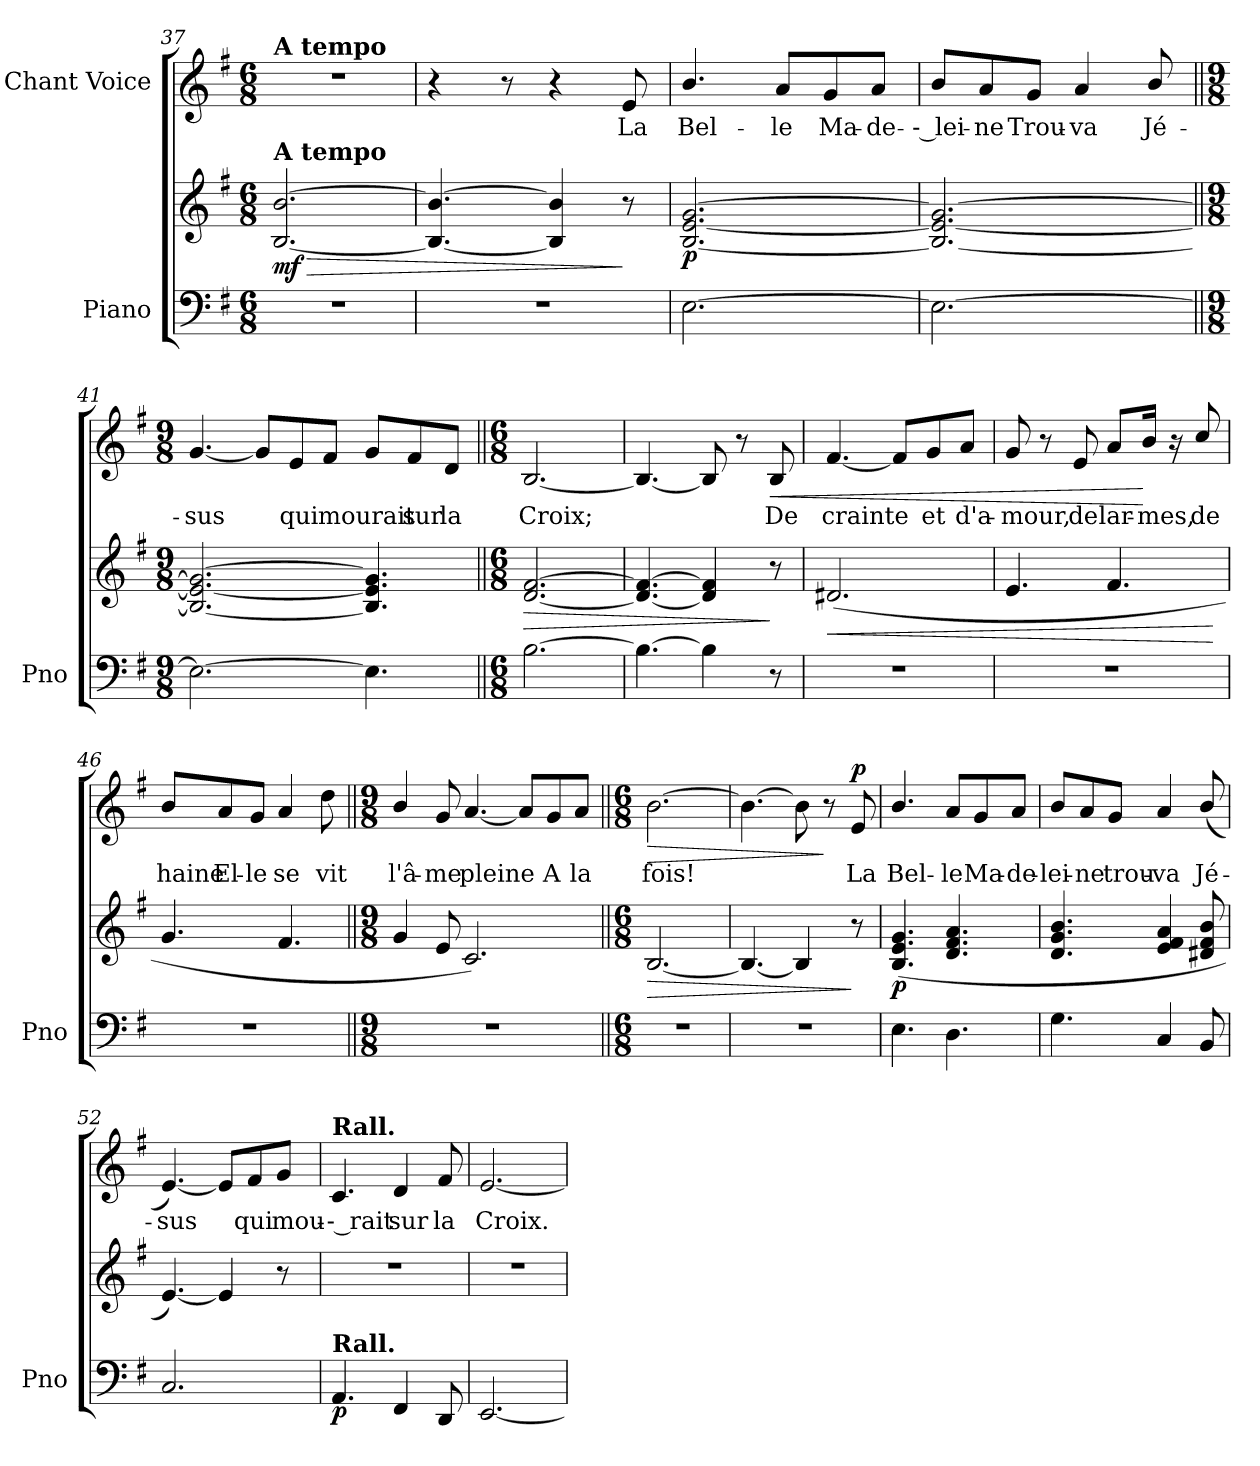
**kern	**kern	**dynam	**kern	**text	**dynam
*part2	*part2	*part2	*part1	*part1	*part1
*staff3	*staff2	*staff2/3	*staff1	*staff1	*staff1
*I"Piano	*	*	*I"Chant Voice	*	*
*I'Pno	*	*	*	*	*
*clefF4	*clefG2	*	*clefG2	*	*
*k[f#]	*k[f#]	*	*k[f#]	*	*
*M6/8	*M6/8	*	*M6/8	*	*
=37	=37	=37	=37	=37	=37
!	!	!	!LO:TX:a:B:t=A tempo	!	!
!	!LO:TX:a:B:t=A tempo	!	!	!	!
!	!	!LO:HP:b	!	!	!
!	!	!LO:DY:n=1:b	!	!	!
2.r	[2.B/ [2.b/	> mf	2.r	.	.
=38	=38	=38	=38	=38	=38
2.r	4.B/_ 4.b/_	.	4r	.	.
.	.	.	8r	.	.
.	4B/] 4b/]	.	4r	.	.
.	8r	]	8e/	La	.
=39	=39	=39	=39	=39	=39
!	!	!LO:DY:b	!	!	!
[2.E\	[2.B/ [>2.e/ [2.g/	p	4.b/	Bel-	.
.	.	.	8a/L	-le	.
.	.	.	8g/	Ma-	.
.	.	.	8a/J	-de-	.
=40	=40	=40	=40	=40	=40
2.E\_	2.B/_ 2.e/_ 2.g/_	.	8b/L	-- lei-	.
.	.	.	8a/	-ne	.
.	.	.	8g/J	Trou-	.
.	.	.	4a/	-va	.
.	.	.	8b/	Jé-	.
=41||	=41||	=41||	=41||	=41||	=41||
*M9/8	*M9/8	*	*M9/8	*	*
2.E\_	2.B/_ 2.e/_ 2.g/_	.	[4.g/	-sus	.
.	.	.	8g/L]	.	.
.	.	.	8e/	qui	.
.	.	.	8f#/J	mourait	.
4.E\]	4.B/] 4.e/] 4.g/]	.	8g/L	.	.
.	.	.	8f#/	sur	.
.	.	.	8d/J	la	.
=42||	=42||	=42||	=42||	=42||	=42||
*M6/8	*M6/8	*	*M6/8	*	*
!	!	!LO:HP:b	!	!	!
[2.B\	[2.d/ [2.f#/	>	[2.B/	Croix;	.
=43	=43	=43	=43	=43	=43
4.B\_	4.d/_ 4.f#/_	.	4.B/_	.	.
4B\]	4d/] 4f#/]	.	8B/]	.	.
.	.	.	8r	.	.
!	!	!	!	!	!LO:HP:b
8r	8r	]	8B/	De	<
=44	=44	=44	=44	=44	=44
!	!	!LO:HP:b	!	!	!
2.r	(2.d#X/	<	[4.f#/	crainte	.
.	.	.	8f#/L]	.	.
.	.	.	8g/	et	.
.	.	.	8a/J	d'a-	.
=45	=45	=45	=45	=45	=45
2.r	4.e/	.	8g/	-mour,	.
.	.	.	8r	.	.
.	.	.	8e/	de	.
.	4.f#/	.	8a/L	lar-	.
.	.	.	16b/Jk	-mes,	[
.	.	.	16r	.	.
.	.	.	8cc/	de	.
.	.	[	.	.	.
=46	=46	=46	=46	=46	=46
2.r	4.g/	.	8b/L	haine	.
.	.	.	8a/	El-	.
.	.	.	8g/J	-le	.
.	4.f#/	.	4a/	se	.
.	.	.	8dd\	vit	.
=47||	=47||	=47||	=47||	=47||	=47||
*M9/8	*M9/8	*	*M9/8	*	*
8%9r	4g/	.	4b/	l'â-	.
.	8e/	.	8g/	-me	.
.	2.c/)	.	[4.a/	pleine	.
.	.	.	8a/L]	.	.
.	.	.	8g/	A	.
.	.	.	8a/J	la	.
=48||	=48||	=48||	=48||	=48||	=48||
*M6/8	*M6/8	*	*M6/8	*	*
!	!	!LO:HP:b	!	!	!LO:HP:b
2.r	[2.B/	>	[2.b\	fois!	>
=49	=49	=49	=49	=49	=49
2.r	4.B/_	.	4.b\_	.	.
.	4B/]	.	8b\]	.	.
.	.	.	8r	.	]
!	!	!	!	!	!LO:DY:a
.	8r	]	8e/	La	p
=50	=50	=50	=50	=50	=50
!	!	!LO:DY:b	!	!	!
4.E\	(4.B/ 4.e/ 4.g/	p	4.b/	Bel-	.
4.D\	4.d/ 4.f#/ 4.a/	.	8a/L	-le	.
.	.	.	8g/	Ma-	.
.	.	.	8a/J	-de-	.
=51	=51	=51	=51	=51	=51
4.G\	4.d/ 4.g/ 4.b/	.	8b/L	-lei-	.
.	.	.	8a/	-ne	.
.	.	.	8g/J	trou-	.
4C/	4e/ 4f#/ 4a/	.	4a/	-va	.
8BB/	8d#X/ 8f#/ 8b/	.	(>8b/	Jé-	.
=52	=52	=52	=52	=52	=52
2.C/	[4.e/)	.	[4.e/)	-sus	.
.	4e/]	.	8e/L]	.	.
.	.	.	8f#/	qui	.
.	8r	.	8g/J	mou-	.
=53	=53	=53	=53	=53	=53
!	!	!	!LO:TX:a:B:t=Rall.	!	!
!LO:TX:a:B:t=Rall.	!	!	!	!	!
!	!	!LO:DY:b=2	!	!	!
4.AA/	2.r	p	4.c/	-- rait	.
4FF#/	.	.	4d/	sur	.
8DD/	.	.	8f#/	la	.
=54	=54	=54	=54	=54	=54
[2.EE/	2.r	.	[2.e/	Croix.	.
=	=	=	=	=	=
*-	*-	*-	*-	*-	*-
